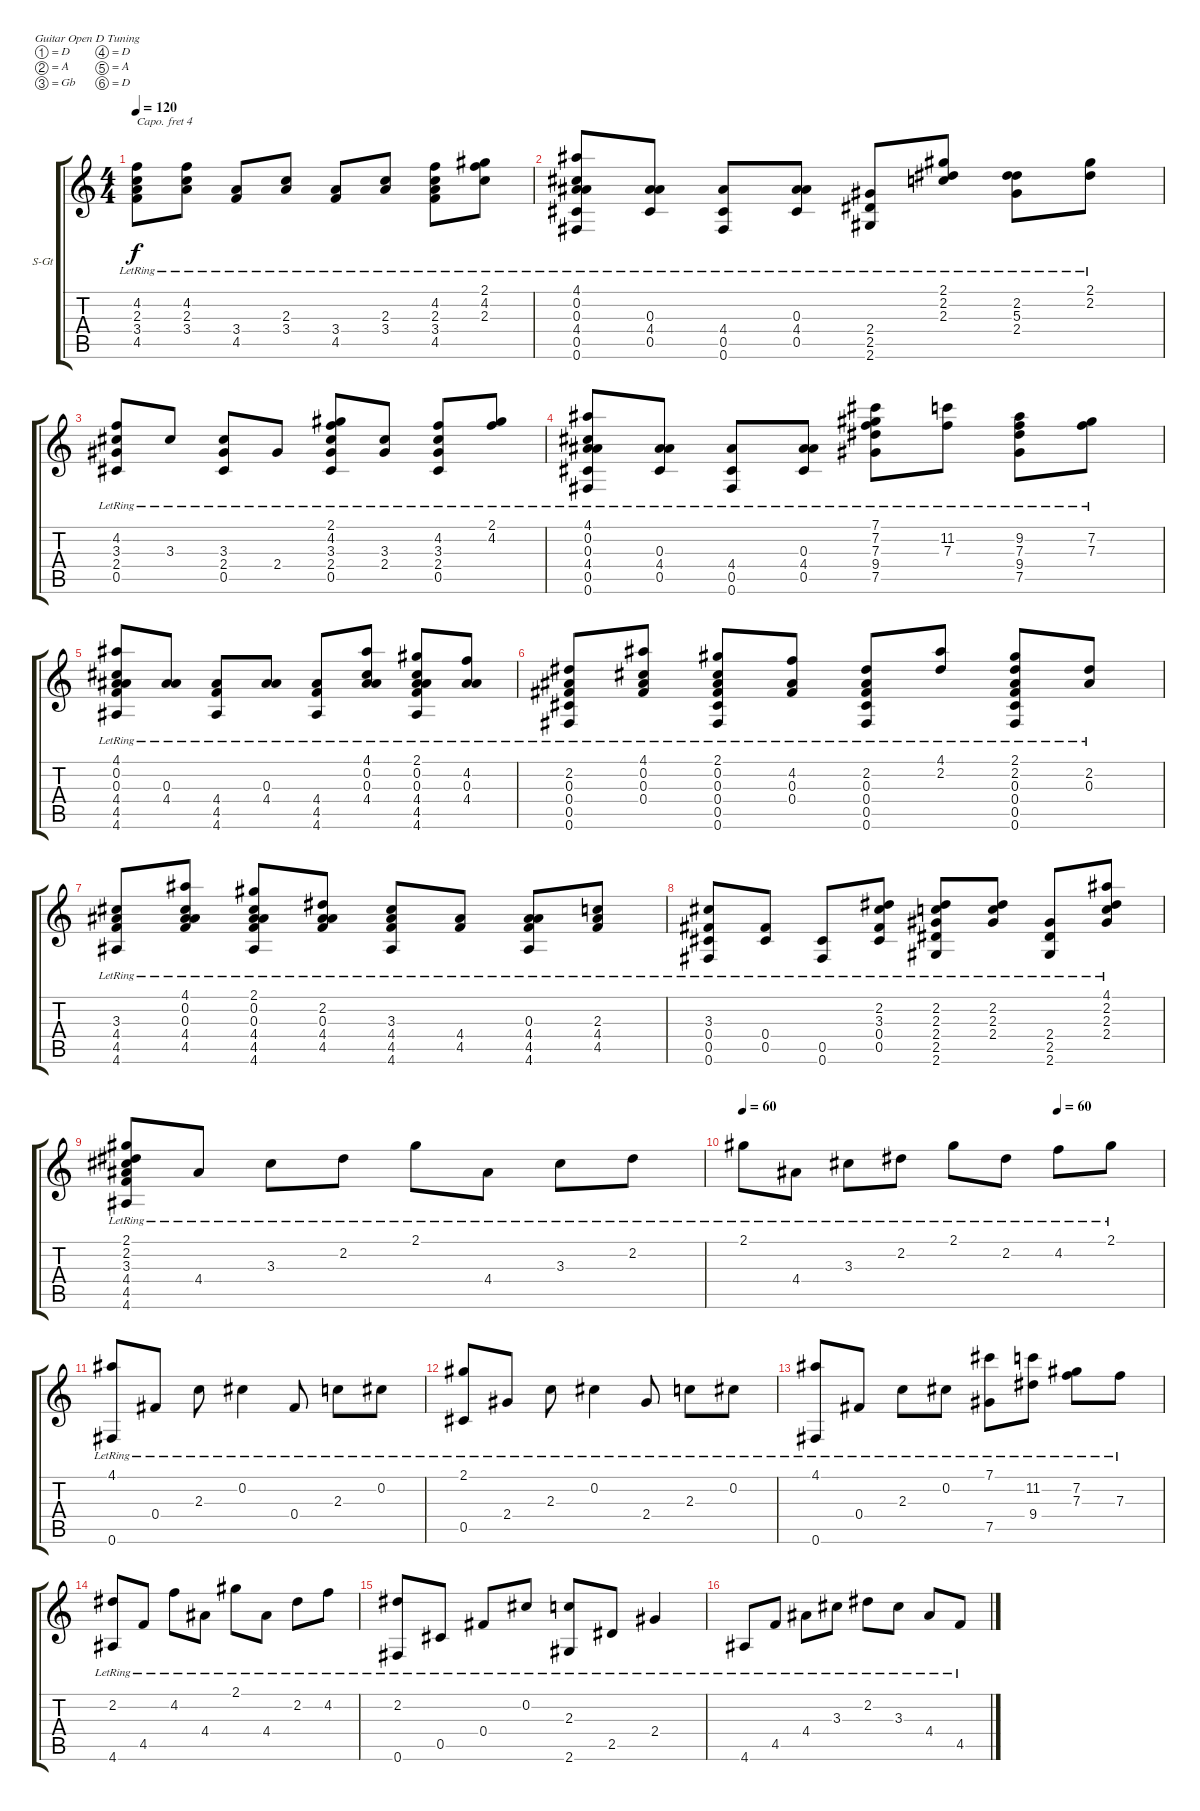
\bracketExtendMode groupsimilarinstruments
\firstSystemTrackNameOrientation horizontal
\otherSystemsTrackNameOrientation horizontal
\track ("Òô¹ì 2" "S-Gt") {instrument acousticguitarsteel}
\staff {score tabs}
\capo 4
\tuning (D4 A3 Gb3 D3 A2 D2)
\ts (4 4)
\tempo 120
\clef g2
\ks c
(4.2{lr} 2.3{lr} 3.4{lr} 4.5{lr}).8{dy f} (4.2{lr} 2.3{lr} 3.4{lr}).8 (3.4{lr} 4.5{lr}).8 (2.3{lr} 3.4{lr}).8 (3.4{lr} 4.5{lr}).8 (2.3{lr} 3.4{lr}).8 (4.2{lr} 2.3{lr} 3.4{lr} 4.5{lr}).8 (2.1{lr} 4.2{lr} 2.3{lr}).8 |
(4.1{lr} 0.2{lr} 0.3{lr} 4.4{lr} 0.5{lr} 0.6{lr}).8 (0.3{lr} 4.4{lr} 0.5{lr}).8 (4.4{lr} 0.5{lr} 0.6{lr}).8 (0.3{lr} 4.4{lr} 0.5{lr}).8 (2.4{lr} 2.5{lr} 2.6{lr}).8 (2.1{lr} 2.2{lr} 2.3{lr}).8 (2.2{lr} 5.3{lr} 2.4{lr}).8 (2.1{lr} 2.2{lr}).8 |
(4.2{lr} 3.3{lr} 2.4{lr} 0.5{lr}).8 3.3{lr}.8 (3.3{lr} 2.4{lr} 0.5{lr}).8 2.4{lr}.8 (2.1{lr} 4.2{lr} 3.3{lr} 2.4{lr} 0.5{lr}).8 (3.3{lr} 2.4{lr}).8 (4.2{lr} 3.3{lr} 2.4{lr} 0.5{lr}).8 (2.1{lr} 4.2{lr}).8 |
(4.1{lr} 0.2{lr} 0.3{lr} 4.4{lr} 0.5{lr} 0.6{lr}).8 (0.3{lr} 4.4{lr} 0.5{lr}).8 (4.4{lr} 0.5{lr} 0.6{lr}).8 (0.3{lr} 4.4{lr} 0.5{lr}).8 (7.1{lr} 7.2{lr} 7.3{lr} 9.4{lr} 7.5{lr}).8 (11.2{lr} 7.3{lr}).8 (9.2{lr} 7.3{lr} 9.4{lr} 7.5{lr}).8 (7.2{lr} 7.3{lr}).8 |
(4.1{lr} 0.2{lr} 0.3{lr} 4.4{lr} 4.5{lr} 4.6{lr}).8 (0.3{lr} 4.4{lr}).8 (4.4{lr} 4.5{lr} 4.6{lr}).8 (0.3{lr} 4.4{lr}).8 (4.4{lr} 4.5{lr} 4.6{lr}).8 (4.1{lr} 0.2{lr} 0.3{lr} 4.4{lr}).8 (2.1{lr} 0.2{lr} 0.3{lr} 4.4{lr} 4.5{lr} 4.6{lr}).8 (4.2{lr} 0.3{lr} 4.4{lr}).8 |
(2.2{lr} 0.3{lr} 0.4{lr} 0.5{lr} 0.6{lr}).8 (4.1{lr} 0.2{lr} 0.3{lr} 0.4{lr}).8 (2.1{lr} 0.2{lr} 0.3{lr} 0.4{lr} 0.5{lr} 0.6{lr}).8 (4.2{lr} 0.3{lr} 0.4{lr}).8 (2.2{lr} 0.3{lr} 0.4{lr} 0.5{lr} 0.6{lr}).8 (4.1{lr} 2.2{lr}).8 (2.1{lr} 2.2{lr} 0.3{lr} 0.4{lr} 0.5{lr} 0.6{lr}).8 (2.2{lr} 0.3{lr}).8 |
(3.3{lr} 4.4{lr} 4.5{lr} 4.6{lr}).8 (4.1{lr} 0.2{lr} 0.3{lr} 4.4{lr} 4.5{lr}).8 (2.1{lr} 0.2{lr} 0.3{lr} 4.4{lr} 4.5{lr} 4.6{lr}).8 (2.2{lr} 0.3{lr} 4.4{lr} 4.5{lr}).8 (3.3{lr} 4.4{lr} 4.5{lr} 4.6{lr}).8 (4.4{lr} 4.5{lr}).8 (0.3{lr} 4.4{lr} 4.5{lr} 4.6{lr}).8 (2.3{lr} 4.4{lr} 4.5{lr}).8 |
(3.3{lr} 0.4{lr} 0.5{lr} 0.6{lr}).8 (0.4{lr} 0.5{lr}).8 (0.5{lr} 0.6{lr}).8 (2.2{lr} 3.3{lr} 0.4{lr} 0.5{lr}).8 (2.2{lr} 2.3{lr} 2.4{lr} 2.5{lr} 2.6{lr}).8 (2.2{lr} 2.3{lr} 2.4{lr}).8 (2.4{lr} 2.5{lr} 2.6{lr}).8 (4.1{lr} 2.2{lr} 2.3{lr} 2.4{lr}).8 |
(2.1{lr} 2.2{lr} 3.3{lr} 4.4{lr} 4.5{lr} 4.6{lr}).8 4.4{lr}.8 3.3{lr}.8 2.2{lr}.8 2.1{lr}.8 4.4{lr}.8 3.3{lr}.8 2.2{lr}.8 |
\tempo 60
\tempo (60 0.75)
2.1{lr}.8 4.4{lr}.8 3.3{lr}.8 2.2{lr}.8 2.1{lr}.8 2.2{lr}.8 4.2{lr}.8 2.1{lr}.8 |
(4.1{lr} 0.6{lr}).8 0.4{lr}.8 2.3{lr}.8 0.2{lr}.4 0.4{lr}.8 2.3{lr}.8 0.2{lr}.8 |
(2.1{lr} 0.5{lr}).8 2.4{lr}.8 2.3{lr}.8 0.2{lr}.4 2.4{lr}.8 2.3{lr}.8 0.2{lr}.8 |
(4.1{lr} 0.6{lr}).8 0.4{lr}.8 2.3{lr}.8 0.2{lr}.8 (7.1{lr} 7.5{lr}).8 (11.2{lr} 9.4{lr}).8 (7.2{lr} 7.3{lr}).8 7.3{lr}.8 |
(2.2{lr} 4.6{lr}).8 4.5{lr}.8 4.2{lr}.8 4.4{lr}.8 2.1{lr}.8 4.4{lr}.8 2.2{lr}.8 4.2{lr}.8 |
(2.2{lr} 0.6{lr}).8 0.5{lr}.8 0.4{lr}.8 0.2{lr}.8 (2.3{lr} 2.6{lr}).8 2.5{lr}.8 2.4{lr}.4 |
4.6{lr}.8 4.5{lr}.8 4.4{lr}.8 3.3{lr}.8 2.2{lr}.8 3.3{lr}.8 4.4{lr}.8 4.5{lr}.8
